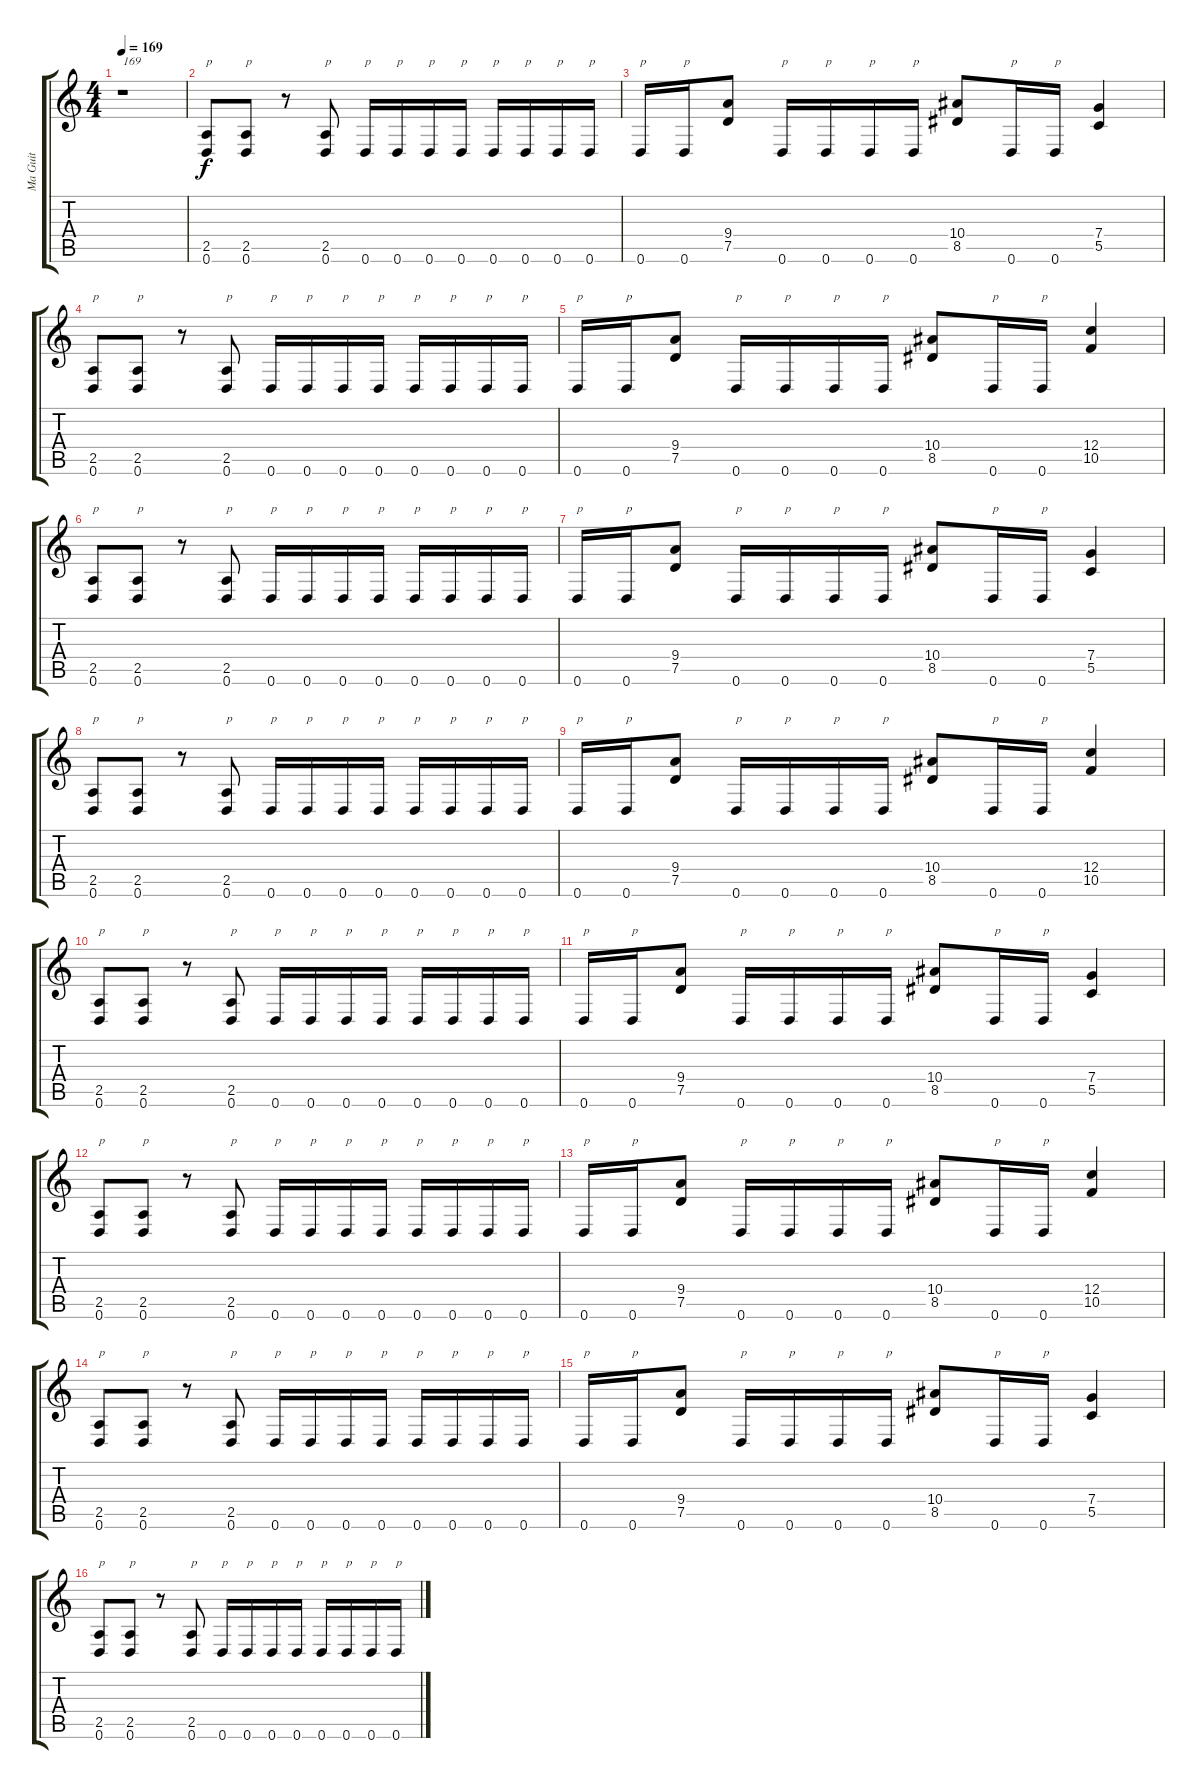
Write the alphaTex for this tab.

\track ("Ma Guit" "Ma Guit") {instrument acousticguitarnylon}
\staff {score tabs}
\tuning (D4 A3 F3 C3 G2 D2) {hide}
\ts (4 4)
\tempo 169
\clef g2
\ks c
r.1{txt "169" dy f} |
(2.5 0.6).8{txt "p"} (2.5 0.6).8{txt "p"} r.8 (2.5 0.6).8{txt "p"} 0.6.16{txt "p"} 0.6.16{txt "p"} 0.6.16{txt "p"} 0.6.16{txt "p"} 0.6.16{txt "p"} 0.6.16{txt "p"} 0.6.16{txt "p"} 0.6.16{txt "p"} |
0.6.16{txt "p"} 0.6.16{txt "p"} (9.4 7.5).8 0.6.16{txt "p"} 0.6.16{txt "p"} 0.6.16{txt "p"} 0.6.16{txt "p"} (10.4 8.5).8 0.6.16{txt "p"} 0.6.16{txt "p"} (7.4 5.5).4 |
(2.5 0.6).8{txt "p"} (2.5 0.6).8{txt "p"} r.8 (2.5 0.6).8{txt "p"} 0.6.16{txt "p"} 0.6.16{txt "p"} 0.6.16{txt "p"} 0.6.16{txt "p"} 0.6.16{txt "p"} 0.6.16{txt "p"} 0.6.16{txt "p"} 0.6.16{txt "p"} |
0.6.16{txt "p"} 0.6.16{txt "p"} (9.4 7.5).8 0.6.16{txt "p"} 0.6.16{txt "p"} 0.6.16{txt "p"} 0.6.16{txt "p"} (10.4 8.5).8 0.6.16{txt "p"} 0.6.16{txt "p"} (12.4 10.5).4 |
(2.5 0.6).8{txt "p"} (2.5 0.6).8{txt "p"} r.8 (2.5 0.6).8{txt "p"} 0.6.16{txt "p"} 0.6.16{txt "p"} 0.6.16{txt "p"} 0.6.16{txt "p"} 0.6.16{txt "p"} 0.6.16{txt "p"} 0.6.16{txt "p"} 0.6.16{txt "p"} |
0.6.16{txt "p"} 0.6.16{txt "p"} (9.4 7.5).8 0.6.16{txt "p"} 0.6.16{txt "p"} 0.6.16{txt "p"} 0.6.16{txt "p"} (10.4 8.5).8 0.6.16{txt "p"} 0.6.16{txt "p"} (7.4 5.5).4 |
(2.5 0.6).8{txt "p"} (2.5 0.6).8{txt "p"} r.8 (2.5 0.6).8{txt "p"} 0.6.16{txt "p"} 0.6.16{txt "p"} 0.6.16{txt "p"} 0.6.16{txt "p"} 0.6.16{txt "p"} 0.6.16{txt "p"} 0.6.16{txt "p"} 0.6.16{txt "p"} |
0.6.16{txt "p"} 0.6.16{txt "p"} (9.4 7.5).8 0.6.16{txt "p"} 0.6.16{txt "p"} 0.6.16{txt "p"} 0.6.16{txt "p"} (10.4 8.5).8 0.6.16{txt "p"} 0.6.16{txt "p"} (12.4 10.5).4 |
(2.5 0.6).8{txt "p"} (2.5 0.6).8{txt "p"} r.8 (2.5 0.6).8{txt "p"} 0.6.16{txt "p"} 0.6.16{txt "p"} 0.6.16{txt "p"} 0.6.16{txt "p"} 0.6.16{txt "p"} 0.6.16{txt "p"} 0.6.16{txt "p"} 0.6.16{txt "p"} |
0.6.16{txt "p"} 0.6.16{txt "p"} (9.4 7.5).8 0.6.16{txt "p"} 0.6.16{txt "p"} 0.6.16{txt "p"} 0.6.16{txt "p"} (10.4 8.5).8 0.6.16{txt "p"} 0.6.16{txt "p"} (7.4 5.5).4 |
(2.5 0.6).8{txt "p"} (2.5 0.6).8{txt "p"} r.8 (2.5 0.6).8{txt "p"} 0.6.16{txt "p"} 0.6.16{txt "p"} 0.6.16{txt "p"} 0.6.16{txt "p"} 0.6.16{txt "p"} 0.6.16{txt "p"} 0.6.16{txt "p"} 0.6.16{txt "p"} |
0.6.16{txt "p"} 0.6.16{txt "p"} (9.4 7.5).8 0.6.16{txt "p"} 0.6.16{txt "p"} 0.6.16{txt "p"} 0.6.16{txt "p"} (10.4 8.5).8 0.6.16{txt "p"} 0.6.16{txt "p"} (12.4 10.5).4 |
(2.5 0.6).8{txt "p"} (2.5 0.6).8{txt "p"} r.8 (2.5 0.6).8{txt "p"} 0.6.16{txt "p"} 0.6.16{txt "p"} 0.6.16{txt "p"} 0.6.16{txt "p"} 0.6.16{txt "p"} 0.6.16{txt "p"} 0.6.16{txt "p"} 0.6.16{txt "p"} |
0.6.16{txt "p"} 0.6.16{txt "p"} (9.4 7.5).8 0.6.16{txt "p"} 0.6.16{txt "p"} 0.6.16{txt "p"} 0.6.16{txt "p"} (10.4 8.5).8 0.6.16{txt "p"} 0.6.16{txt "p"} (7.4 5.5).4 |
(2.5 0.6).8{txt "p"} (2.5 0.6).8{txt "p"} r.8 (2.5 0.6).8{txt "p"} 0.6.16{txt "p"} 0.6.16{txt "p"} 0.6.16{txt "p"} 0.6.16{txt "p"} 0.6.16{txt "p"} 0.6.16{txt "p"} 0.6.16{txt "p"} 0.6.16{txt "p"}
